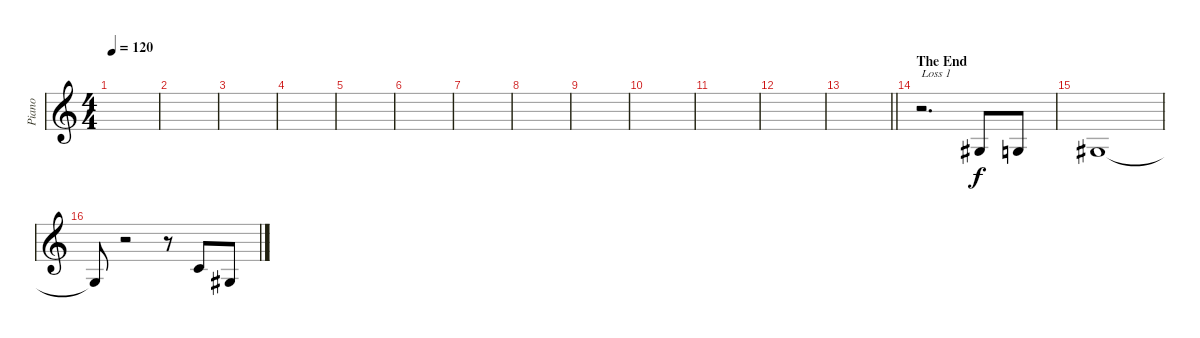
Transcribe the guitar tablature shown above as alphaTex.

\track ("Piano" "Piano") {instrument acousticgrandpiano}
\staff {score}
\tuning (E4 B3 G3 D3 A2 E2) {hide}
\ts (4 4)
\tempo 120
\clef g2
\ks c
|
|
|
|
|
|
|
|
|
|
|
|
\barLineRight lightlight
|
\section ("" "The End")
r.2{d txt "Loss 1"} 11.5.8 15.6.8 |
11.5.1 |
11.5{t}.8 r.2 r.8 15.5.8 11.5.8
